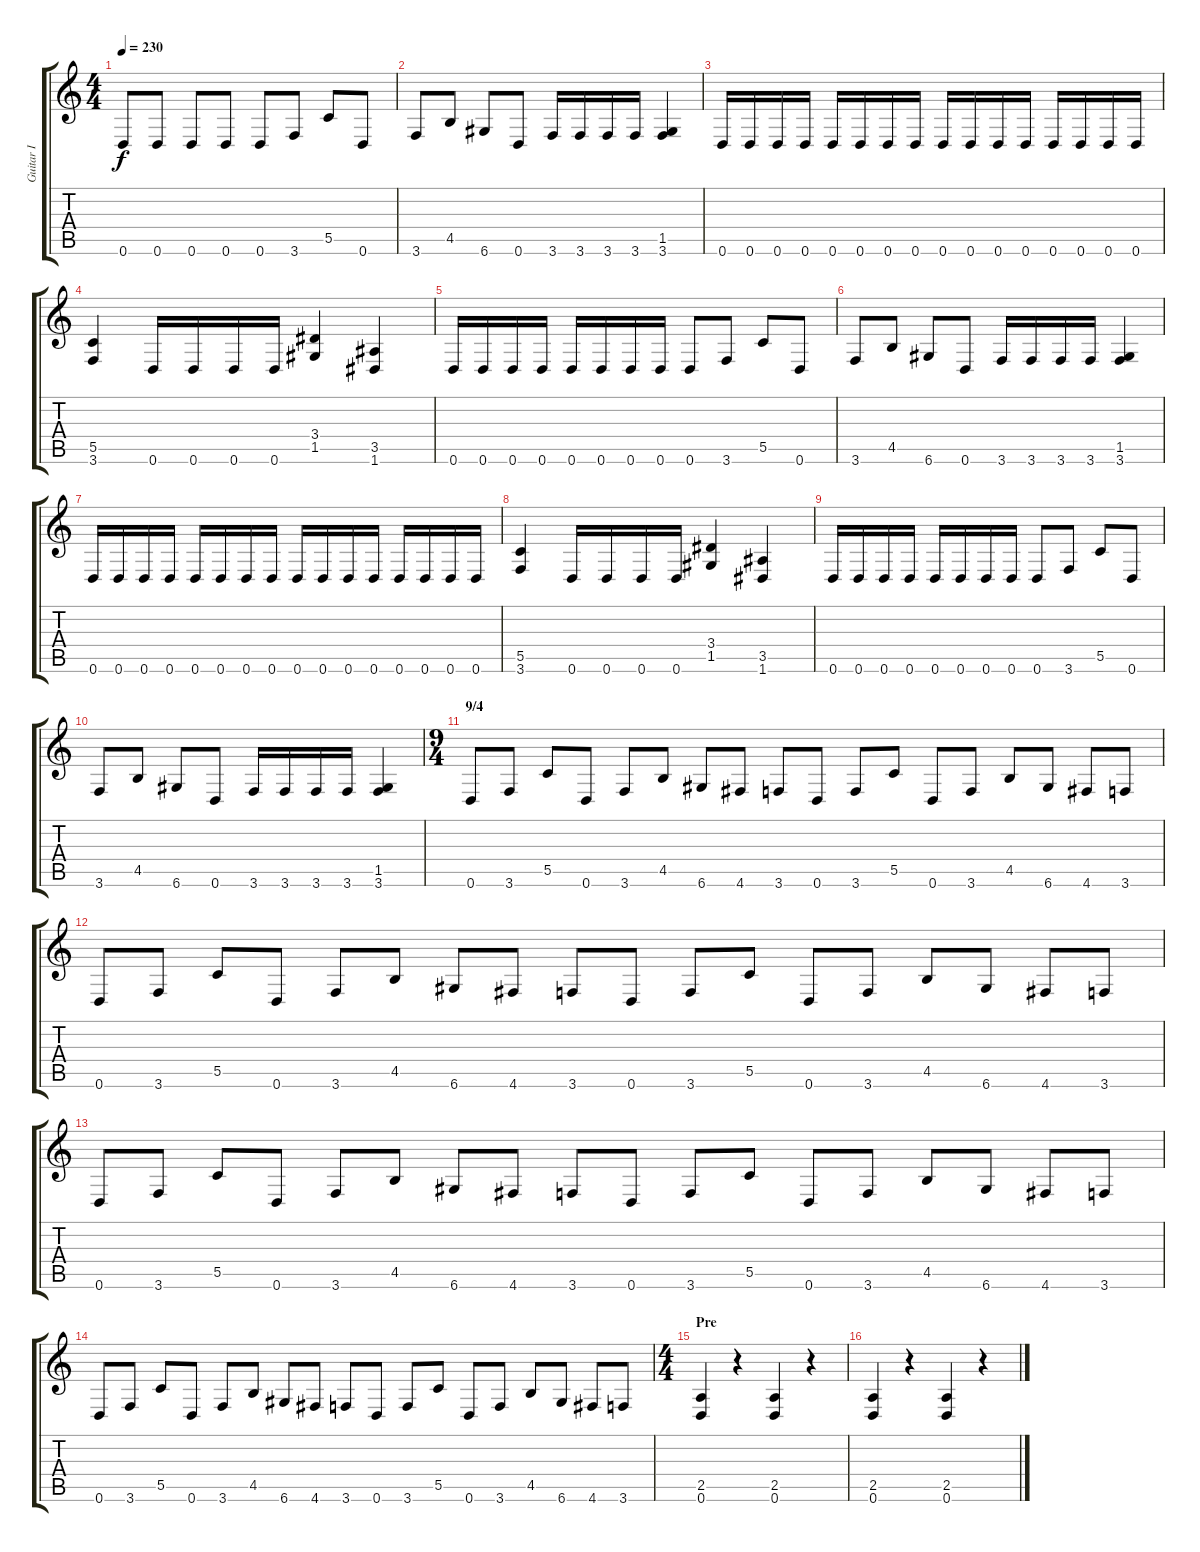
\track ("Guitar I" "Guitar I") {instrument distortionguitar}
\staff {score tabs}
\tuning (D4 A3 F3 C3 G2 D2) {hide}
\ts (4 4)
\tempo 230
\clef g2
\ks c
0.6.8{dy f} 0.6.8 0.6.8 0.6.8 0.6.8 3.6.8 5.5.8 0.6.8 |
3.6.8 4.5.8 6.6.8 0.6.8 3.6.16 3.6.16 3.6.16 3.6.16 (1.5 3.6).4 |
\section ("" "")
0.6.16 0.6.16 0.6.16 0.6.16 0.6.16 0.6.16 0.6.16 0.6.16 0.6.16 0.6.16 0.6.16 0.6.16 0.6.16 0.6.16 0.6.16 0.6.16 |
(5.5 3.6).4 0.6.16 0.6.16 0.6.16 0.6.16 (3.4 1.5).4 (3.5 1.6).4 |
0.6.16 0.6.16 0.6.16 0.6.16 0.6.16 0.6.16 0.6.16 0.6.16 0.6.8 3.6.8 5.5.8 0.6.8 |
3.6.8 4.5.8 6.6.8 0.6.8 3.6.16 3.6.16 3.6.16 3.6.16 (1.5 3.6).4 |
0.6.16 0.6.16 0.6.16 0.6.16 0.6.16 0.6.16 0.6.16 0.6.16 0.6.16 0.6.16 0.6.16 0.6.16 0.6.16 0.6.16 0.6.16 0.6.16 |
(5.5 3.6).4 0.6.16 0.6.16 0.6.16 0.6.16 (3.4 1.5).4 (3.5 1.6).4 |
0.6.16 0.6.16 0.6.16 0.6.16 0.6.16 0.6.16 0.6.16 0.6.16 0.6.8 3.6.8 5.5.8 0.6.8 |
3.6.8 4.5.8 6.6.8 0.6.8 3.6.16 3.6.16 3.6.16 3.6.16 (1.5 3.6).4 |
\ts (9 4)
\section ("" "9/4")
0.6.8 3.6.8 5.5.8 0.6.8 3.6.8 4.5.8 6.6.8 4.6.8 3.6.8 0.6.8 3.6.8 5.5.8 0.6.8 3.6.8 4.5.8 6.6.8 4.6.8 3.6.8 |
0.6.8 3.6.8 5.5.8 0.6.8 3.6.8 4.5.8 6.6.8 4.6.8 3.6.8 0.6.8 3.6.8 5.5.8 0.6.8 3.6.8 4.5.8 6.6.8 4.6.8 3.6.8 |
0.6.8 3.6.8 5.5.8 0.6.8 3.6.8 4.5.8 6.6.8 4.6.8 3.6.8 0.6.8 3.6.8 5.5.8 0.6.8 3.6.8 4.5.8 6.6.8 4.6.8 3.6.8 |
0.6.8 3.6.8 5.5.8 0.6.8 3.6.8 4.5.8 6.6.8 4.6.8 3.6.8 0.6.8 3.6.8 5.5.8 0.6.8 3.6.8 4.5.8 6.6.8 4.6.8 3.6.8 |
\ts (4 4)
\section ("" "Pre")
(2.5 0.6).4 r.4 (2.5 0.6).4 r.4 |
(2.5 0.6).4 r.4 (2.5 0.6).4 r.4
